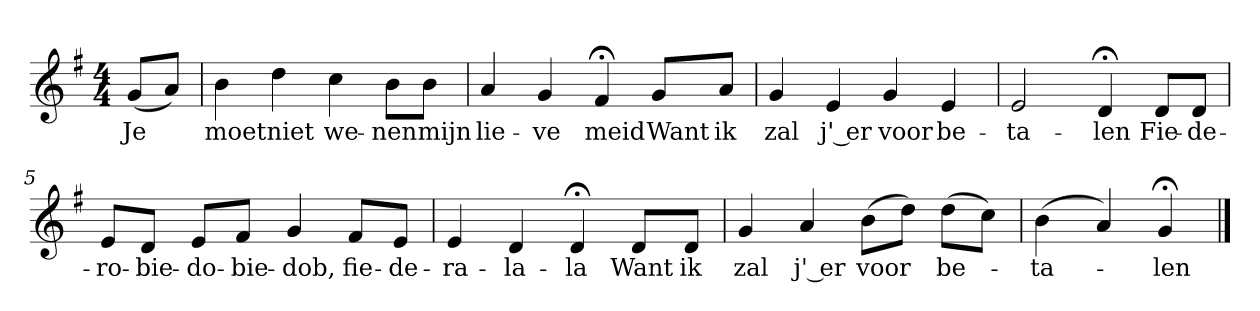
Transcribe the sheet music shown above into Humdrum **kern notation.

**kern	**text
*part1	*part1
*staff1	*staff1
*k[f#]	*
*G:	*
*M4/4	*
*MM120	*
=	=
(8gL	Je
8aJ)	.
=1	=1
4b	moet
4dd	niet
4cc	we-
8bL	-nen
8bJ	mijn
=2	=2
4a	lie-
4g	-ve
4f#;<	meid
8gL	Want
8aJ	ik
=3	=3
4g	zal
4e	j' er
4g	voor
4e	be-
=4	=4
2e	-ta-
4d;<	-len
8dL	Fie-
8dJ	-de-
=5	=5
8eL	-ro-
8dJ	-bie-
8eL	-do-
8f#J	-bie-
4g	-dob,
8f#L	fie-
8eJ	-de-
=6	=6
4e	-ra-
4d	-la-
4d;<	-la
8dL	Want
8dJ	ik
=7	=7
4g	zal
4a	j' er
(8bL	voor
8ddJ)	.
(8ddL	be-
8ccJ)	.
=8	=8
(4b	-ta-
4a)	.
4g;<	-len
==	==
*-	*-
